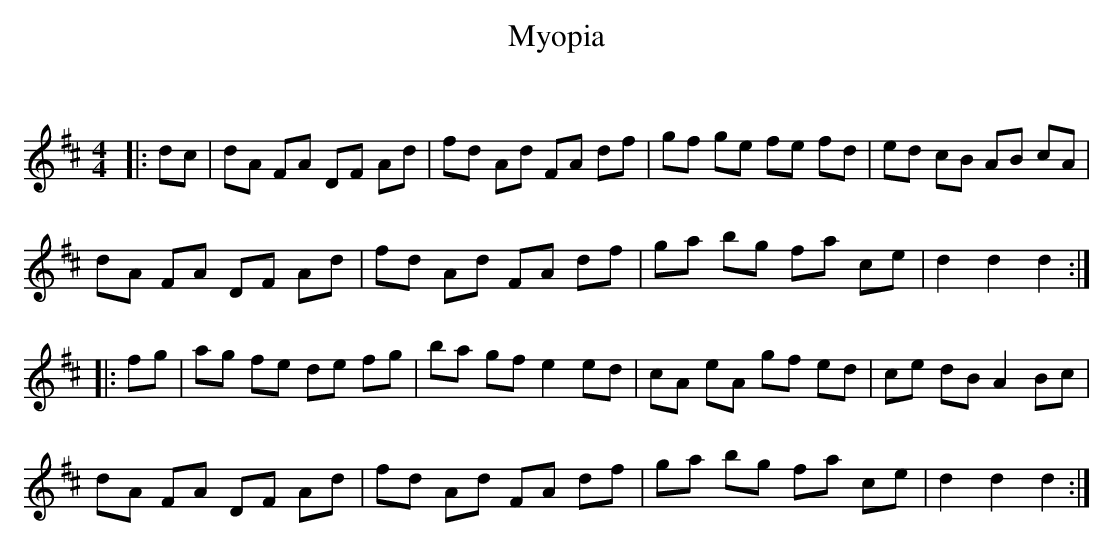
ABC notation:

X:1
T: Myopia
C:
Q: 232
K:D
M:4/4
L:1/8
|:dc|dA FA DF Ad|fd Ad FA df|gf ge fe fd|ed cB AB cA|
dA FA DF Ad|fd Ad FA df|ga bg fa ce|d2 d2 d2:|
|:fg|ag fe de fg|ba gf e2 ed|cA eA gf ed|ce dB A2 Bc|
dA FA DF Ad|fd Ad FA df|ga bg fa ce|d2 d2 d2:|
